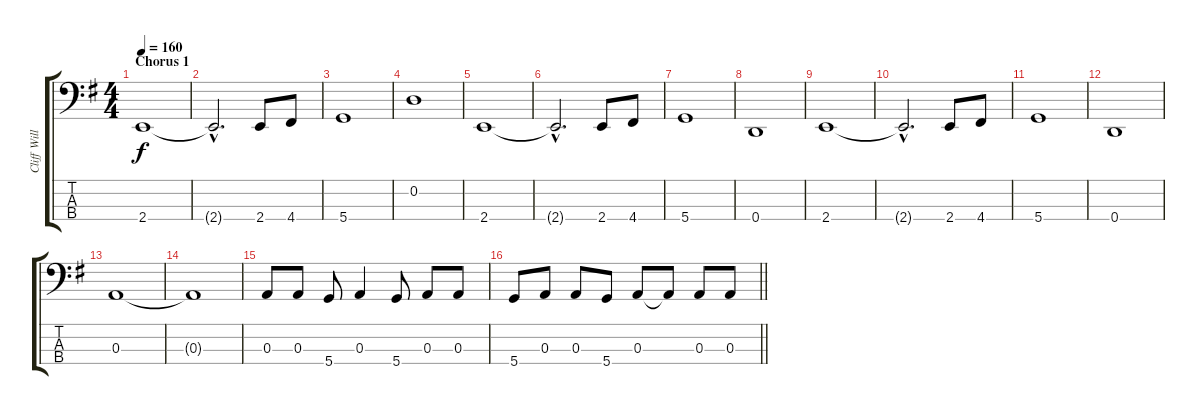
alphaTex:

\track ("Cliff Williams" "Cliff Will") {instrument electricbasspick}
\staff {score tabs}
\tuning (G2 D2 A1 D1) {hide}
\ts (4 4)
\section ("" "Chorus 1")
\tempo 160
\clef f4
\ks g
2.4.1{dy f} |
2.4{hac t}.2{d} 2.4.8 4.4.8 |
5.4.1 |
0.2.1 |
2.4.1 |
2.4{hac t}.2{d} 2.4.8 4.4.8 |
5.4.1 |
0.4.1 |
2.4.1 |
2.4{hac t}.2{d} 2.4.8 4.4.8 |
5.4.1 |
0.4.1 |
0.3.1 |
0.3{t}.1 |
0.3.8 0.3.8 5.4.8 0.3.4 5.4.8 0.3.8 0.3.8 |
\barLineRight lightlight
5.4.8 0.3.8 0.3.8 5.4.8 0.3.8 0.3{t}.8 0.3.8 0.3.8
